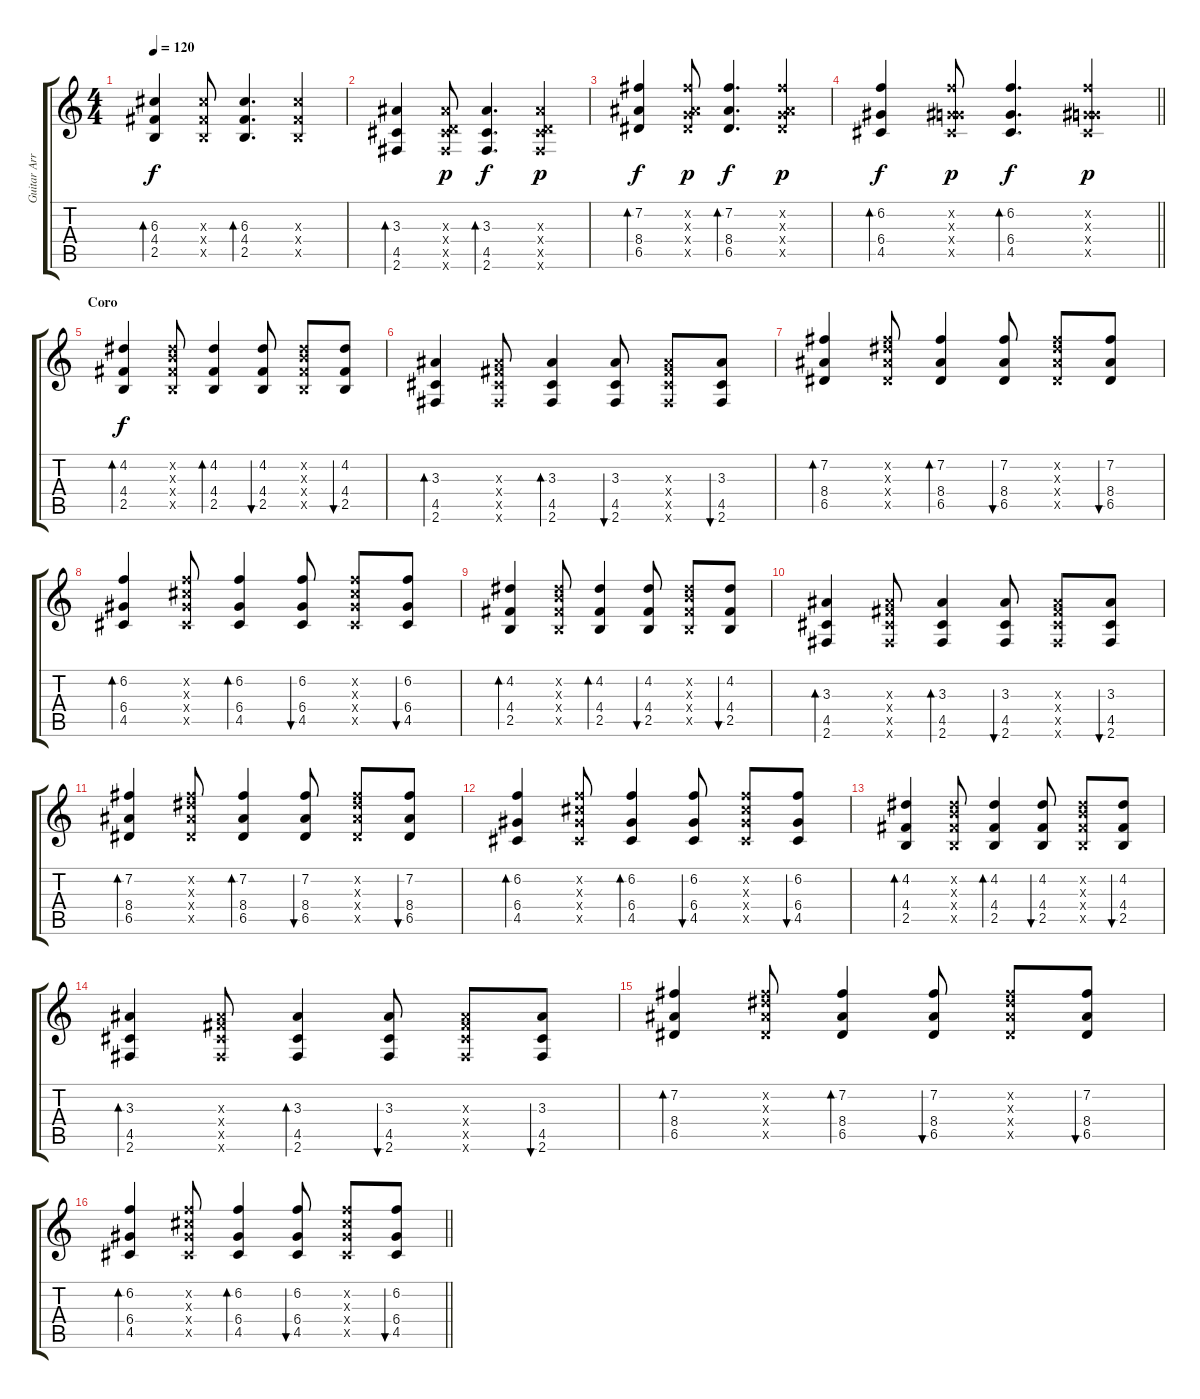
\track ("Guitar Arreglos" "Guitar Arr") {instrument acousticguitarnylon}
\staff {score tabs}
\tuning (E4 B3 G3 D3 A2 E2) {hide}
\ts (4 4)
\tempo 120
\clef g2
\ks c
(6.3 4.4 2.5).4{bd 60 dy f} (6.3{x} 4.4{x} 2.5{x}).8 (6.3 4.4 2.5).4{d bd 60} (6.3{x} 4.4{x} 2.5{x}).4 |
(3.3 4.5 2.6).4{bd 60} (3.3{x} 0.4{x} 4.5{x} 2.6{x}).8{dy p} (3.3 4.5 2.6).4{d bd 60 dy f} (3.3{x} 0.4{x} 4.5{x} 2.6{x}).4{dy p} |
(7.2 8.4 6.5).4{bd 60 dy f} (7.2{x} 0.3{x} 8.4{x} 6.5{x}).8{dy p} (7.2 8.4 6.5).4{d bd 60 dy f} (7.2{x} 0.3{x} 8.4{x} 6.5{x}).4{dy p} |
\barLineRight lightlight
(6.2 6.4 4.5).4{bd 60 dy f} (6.2{x} 0.3{x} 6.4{x} 4.5{x}).8{dy p} (6.2 6.4 4.5).4{d bd 60 dy f} (6.2{x} 0.3{x} 6.4{x} 4.5{x}).4{dy p} |
\section ("" "Coro")
(4.2 4.4 2.5).4{bd 60 dy f} (4.2{x} 4.3{x} 4.4{x} 2.5{x}).8 (4.2 4.4 2.5).4{bd 60} (4.2 4.4 2.5).8{bu 60} (4.2{x} 4.3{x} 4.4{x} 2.5{x}).8 (4.2 4.4 2.5).8{bu 60} |
(3.3 4.5 2.6).4{bd 60} (3.3{x} 4.4{x} 4.5{x} 2.6{x}).8 (3.3 4.5 2.6).4{bd 60} (3.3 4.5 2.6).8{bu 60} (3.3{x} 4.4{x} 4.5{x} 2.6{x}).8 (3.3 4.5 2.6).8{bu 60} |
(7.2 8.4 6.5).4{bd 60} (7.2{x} 8.3{x} 8.4{x} 6.5{x}).8 (7.2 8.4 6.5).4{bd 60} (7.2 8.4 6.5).8{bu 60} (7.2{x} 8.3{x} 8.4{x} 6.5{x}).8 (7.2 8.4 6.5).8{bu 60} |
(6.2 6.4 4.5).4{bd 60} (6.2{x} 6.3{x} 6.4{x} 4.5{x}).8 (6.2 6.4 4.5).4{bd 60} (6.2 6.4 4.5).8{bu 60} (6.2{x} 6.3{x} 6.4{x} 4.5{x}).8 (6.2 6.4 4.5).8{bu 60} |
(4.2 4.4 2.5).4{bd 60} (4.2{x} 4.3{x} 4.4{x} 2.5{x}).8 (4.2 4.4 2.5).4{bd 60} (4.2 4.4 2.5).8{bu 60} (4.2{x} 4.3{x} 4.4{x} 2.5{x}).8 (4.2 4.4 2.5).8{bu 60} |
(3.3 4.5 2.6).4{bd 60} (3.3{x} 4.4{x} 4.5{x} 2.6{x}).8 (3.3 4.5 2.6).4{bd 60} (3.3 4.5 2.6).8{bu 60} (3.3{x} 4.4{x} 4.5{x} 2.6{x}).8 (3.3 4.5 2.6).8{bu 60} |
(7.2 8.4 6.5).4{bd 60} (7.2{x} 8.3{x} 8.4{x} 6.5{x}).8 (7.2 8.4 6.5).4{bd 60} (7.2 8.4 6.5).8{bu 60} (7.2{x} 8.3{x} 8.4{x} 6.5{x}).8 (7.2 8.4 6.5).8{bu 60} |
(6.2 6.4 4.5).4{bd 60} (6.2{x} 6.3{x} 6.4{x} 4.5{x}).8 (6.2 6.4 4.5).4{bd 60} (6.2 6.4 4.5).8{bu 60} (6.2{x} 6.3{x} 6.4{x} 4.5{x}).8 (6.2 6.4 4.5).8{bu 60} |
(4.2 4.4 2.5).4{bd 60} (4.2{x} 4.3{x} 4.4{x} 2.5{x}).8 (4.2 4.4 2.5).4{bd 60} (4.2 4.4 2.5).8{bu 60} (4.2{x} 4.3{x} 4.4{x} 2.5{x}).8 (4.2 4.4 2.5).8{bu 60} |
(3.3 4.5 2.6).4{bd 60} (3.3{x} 4.4{x} 4.5{x} 2.6{x}).8 (3.3 4.5 2.6).4{bd 60} (3.3 4.5 2.6).8{bu 60} (3.3{x} 4.4{x} 4.5{x} 2.6{x}).8 (3.3 4.5 2.6).8{bu 60} |
(7.2 8.4 6.5).4{bd 60} (7.2{x} 8.3{x} 8.4{x} 6.5{x}).8 (7.2 8.4 6.5).4{bd 60} (7.2 8.4 6.5).8{bu 60} (7.2{x} 8.3{x} 8.4{x} 6.5{x}).8 (7.2 8.4 6.5).8{bu 60} |
\barLineRight lightlight
(6.2 6.4 4.5).4{bd 60} (6.2{x} 6.3{x} 6.4{x} 4.5{x}).8 (6.2 6.4 4.5).4{bd 60} (6.2 6.4 4.5).8{bu 60} (6.2{x} 6.3{x} 6.4{x} 4.5{x}).8 (6.2 6.4 4.5).8{bu 60}
